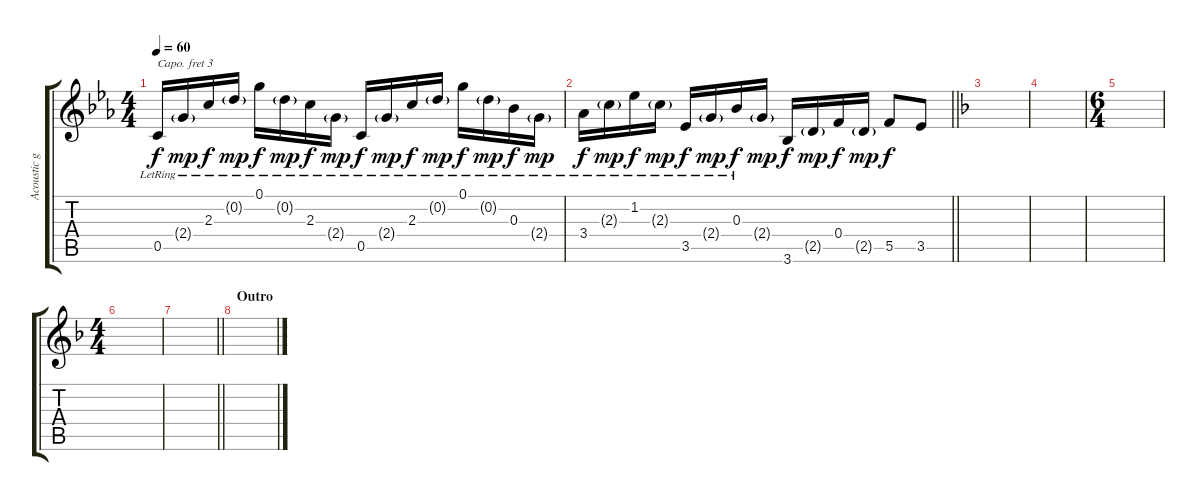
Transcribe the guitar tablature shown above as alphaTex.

\track ("Acoustic gtr." "Acoustic g") {instrument acousticguitarsteel}
\staff {score tabs}
\capo 3
\tuning (E4 B3 G3 D3 A2 E2) {hide}
\ts (4 4)
\tempo 60
\clef g2
\ks cminor
0.5{lr}.16{dy f} 2.4{g lr}.16{dy mp} 2.3{lr}.16{dy f} 0.2{g lr}.16{dy mp} 0.1{lr}.16{dy f} 0.2{g lr}.16{dy mp} 2.3{lr}.16{dy f} 2.4{g lr}.16{dy mp} 0.5{lr}.16{dy f} 2.4{g lr}.16{dy mp} 2.3{lr}.16{dy f} 0.2{g lr}.16{dy mp} 0.1{lr}.16{dy f} 0.2{g lr}.16{dy mp} 0.3{lr}.16{dy f} 2.4{g lr}.16{dy mp} |
\barLineRight lightlight
3.4{lr}.16{dy f} 2.3{g lr}.16{dy mp} 1.2{lr}.16{dy f} 2.3{g lr}.16{dy mp} 3.5{lr}.16{dy f} 2.4{g lr}.16{dy mp} 0.3{lr}.16{dy f} 2.4{g}.16{dy mp} 3.6.16{dy f} 2.5{g}.16{dy mp} 0.4.16{dy f} 2.5{g}.16{dy mp} 5.5.8{dy f} 3.5.8 |
\section ("" "")
\ks dminor
|
|
\ts (6 4)
|
\ts (4 4)
|
\barLineRight lightlight
|
\section ("" "Outro")
